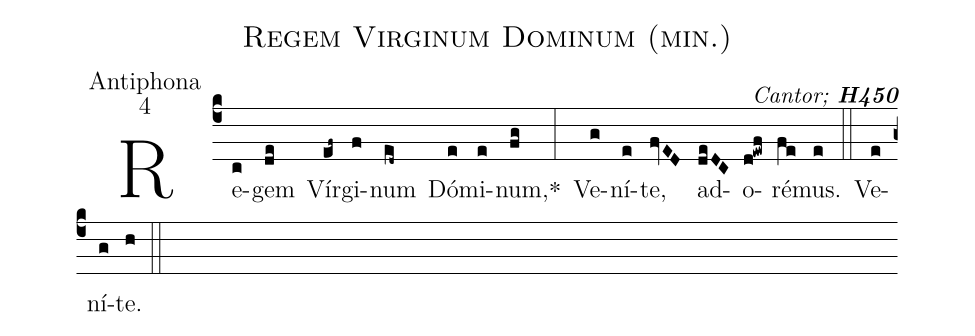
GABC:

name:Regem Virginum Dominum (min.);
office-part:Antiphona;
mode:4;
commentary:{\itshape\mdseries  Cantor;\/}  {\bfseries H450};
%%
(c4) Re(c)gem(de) Vír(ef~)gi(f)num(ed~) Dó(e)mi(e)num,<sp>*</sp>(fg) (:)
Ve(g)ní(e)te,(fvED) ad(deDC)o(d!ewf)ré(fe)mus.(e) (::)
Ve(e)ní(g)te.(h) (::)
